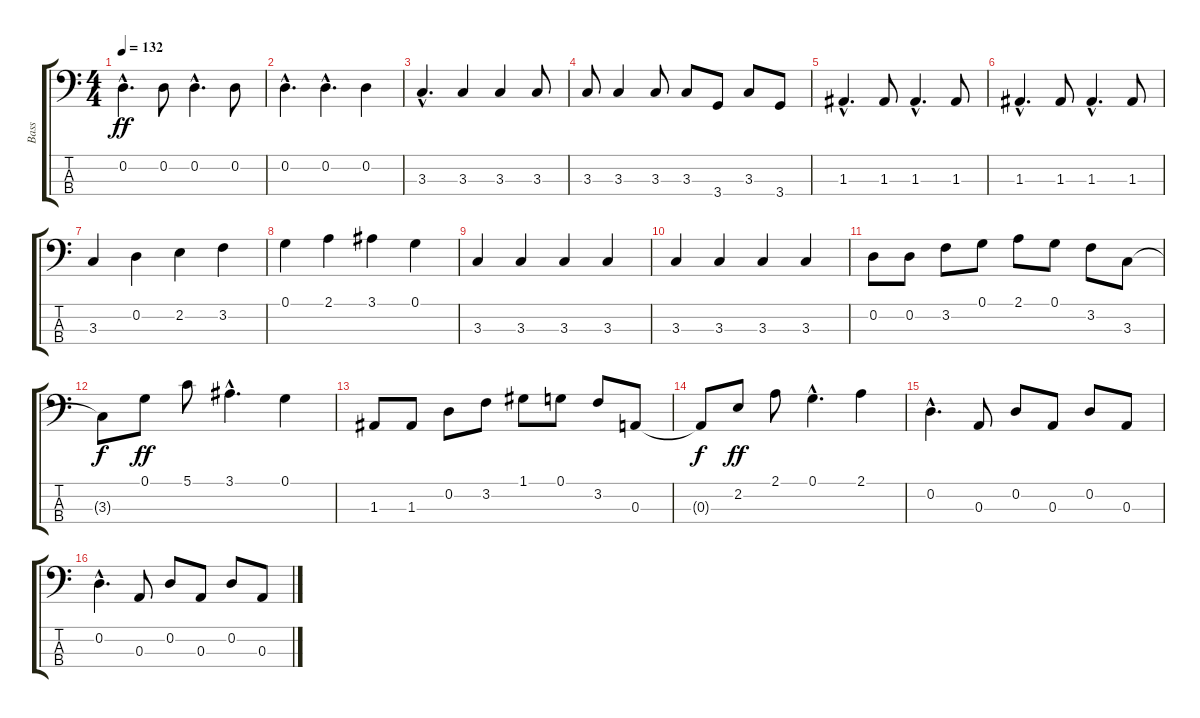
\track ("Bass" "Bass") {instrument electricbassfinger}
\staff {score tabs}
\tuning (G2 D2 A1 E1) {hide}
\ts (4 4)
\tempo 132
\clef f4
\ks c
0.2{hac}.4{d dy ff} 0.2.8 0.2{hac}.4{d} 0.2.8 |
0.2{hac}.4{d} 0.2{hac}.4{d} 0.2.4 |
3.3{hac}.4{d} 3.3.4 3.3.4 3.3.8 |
3.3.8 3.3.4 3.3.8 3.3.8 3.4.8 3.3.8 3.4.8 |
1.3{hac}.4{d} 1.3.8 1.3{hac}.4{d} 1.3.8 |
1.3{hac}.4{d} 1.3.8 1.3{hac}.4{d} 1.3.8 |
3.3.4 0.2.4 2.2.4 3.2.4 |
0.1.4 2.1.4 3.1.4 0.1.4 |
3.3.4 3.3.4 3.3.4 3.3.4 |
3.3.4 3.3.4 3.3.4 3.3.4 |
0.2.8 0.2.8 3.2.8 0.1.8 2.1.8 0.1.8 3.2.8 3.3.8 |
3.3{t}.8{dy f} 0.1.8{dy ff} 5.1.8 3.1{hac}.4{d} 0.1.4 |
1.3.8 1.3.8 0.2.8 3.2.8 1.1.8 0.1.8 3.2.8 0.3.8 |
0.3{t}.8{dy f} 2.2.8{dy ff} 2.1.8 0.1{hac}.4{d} 2.1.4 |
0.2{hac}.4{d} 0.3.8 0.2.8 0.3.8 0.2.8 0.3.8 |
0.2{hac}.4{d} 0.3.8 0.2.8 0.3.8 0.2.8 0.3.8
